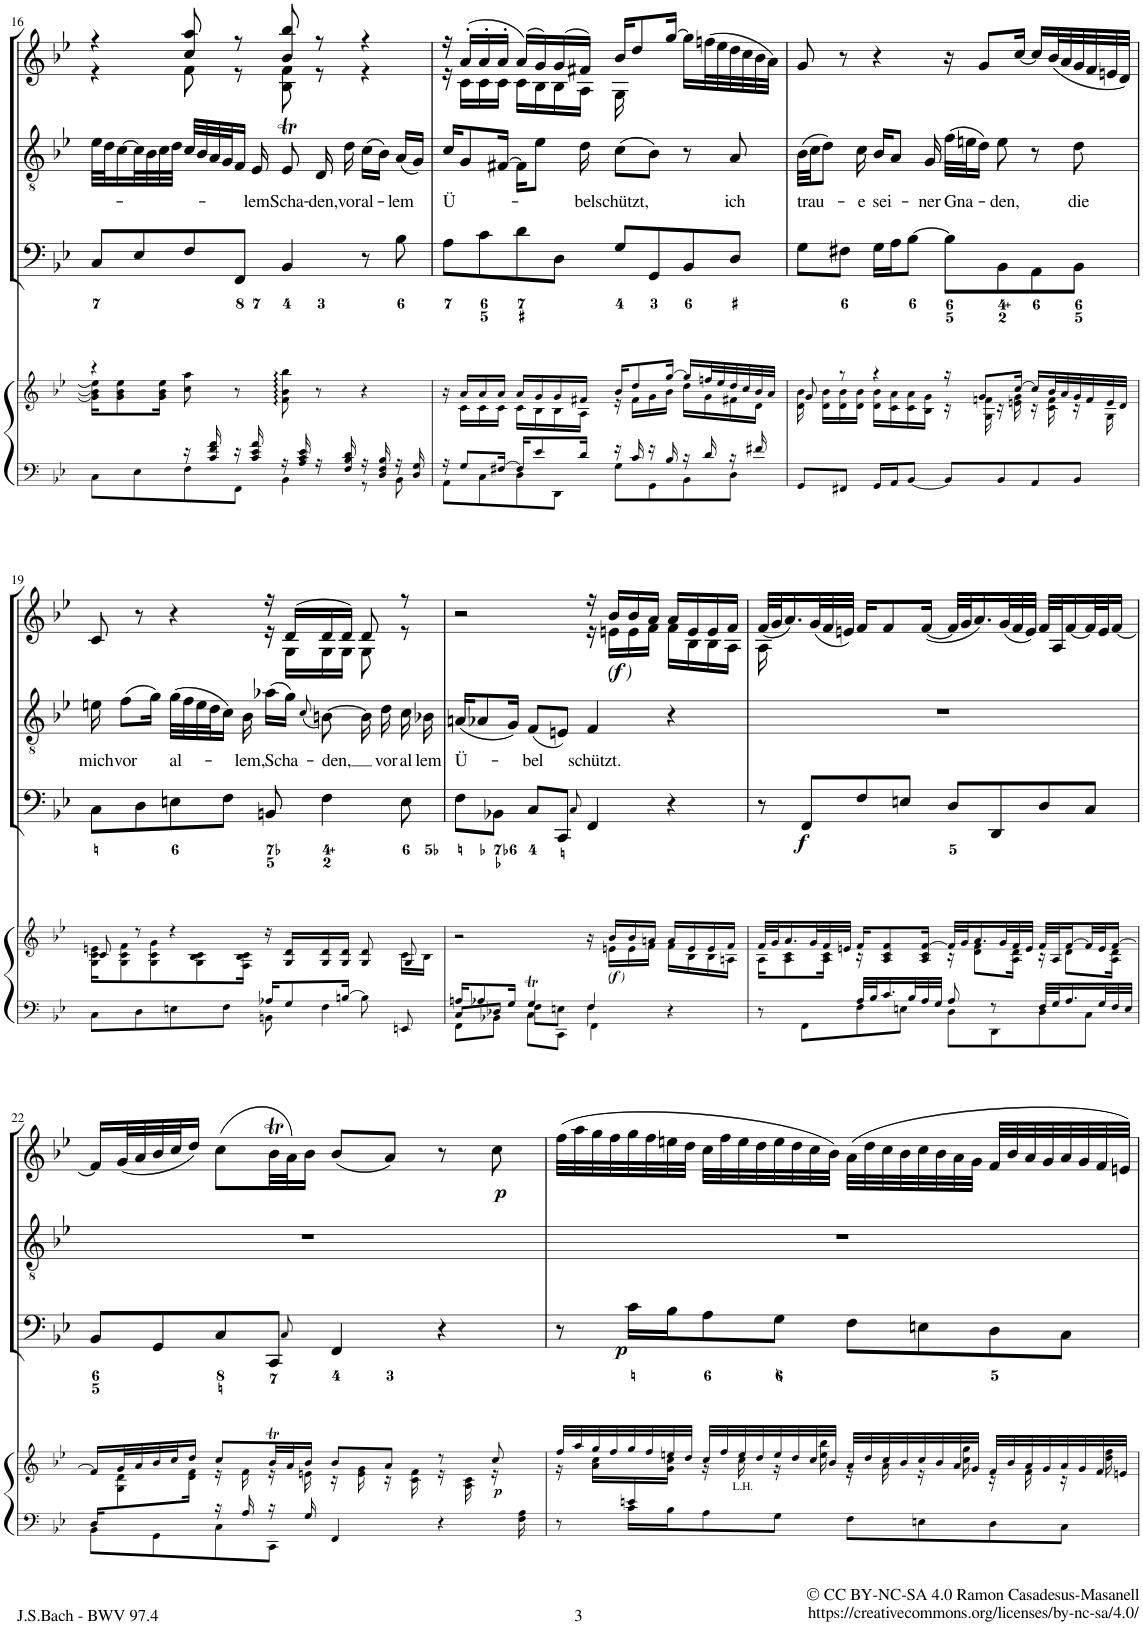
**kern	**kern	**kern	**kern	**text	**kern
*part4	*part4	*part3	*part2	*part2	*part1
*staff5	*staff4	*staff3	*staff2	*staff2	*staff1
*I"Piano reduction	*	*I"Organo e Continuo	*I"Tenore	*	*I"Violino Solo
*I'Pno	*	*	*	*	*I'Vln
!!LO:PB:g=z
*clefF4	*clefG2	*clefF4	*clefGv2	*	*clefG2
*k[b-e-]	*k[b-e-]	*k[b-e-]	*k[b-e-]	*	*k[b-e-]
*M4/4	*M4/4	*M4/4	*M4/4	*	*M4/4
*met(c)	*met(c)	*met(c)	*met(c)	*	*met(c)
=16	=16	=16	=16	=16	=16
*^	*^	*	*	*	*^
4ryy	8C\L	4r	16g\] 16b-\] 16ee-\]KL	8C/L	32e-\LLL	.	4r	4r
.	.	.	.	.	32d\J	.	.	.
.	.	.	8g\ 8b-\ 8ee-\	.	[16c\	.	.	.
.	8E-\	.	.	8E-/	32c\L]	.	.	.
.	.	.	.	.	32B-\	.	.	.
.	.	.	16g\ 16b-\ 16ee-\Jk	.	32c\	.	.	.
.	.	.	.	.	32d\JJJ	.	.	.
16r	8F\	8cc\ 8aa\	8ryy	8F/	32c/LLL	.	8cc/ 8aa/	8f\
.	.	.	.	.	32B-/	.	.	.
16c/ 16f/ 16a/	.	.	.	.	32A/	.	.	.
.	.	.	.	.	32G/J	.	.	.
16r	8FF\J	8r	8ryy	8FF/J	16F/JJ	.	8r	8r
!	!	!	!	!	!	!LO:LY:b	!	!
16c/ 16e-/ 16a/	.	.	.	.	16E-/	-lem	.	.
!	!	!	!	!	!	!LO:LY:b	!	!
16r	4BB-\	8f\: 8b-\: 8bb-\:	8ryy	4BB-/	8E-T/	Scha-	8b-/ 8bb-/	8B-\ 8f\
16A/ 16c/ 16e-/	.	.	.	.	.	.	.	.
!	!	!	!	!	!	!LO:LY:b	!	!
16r	.	8r	8ryy	.	16D/	-den,	8r	8r
!	!	!	!	!	!	!LO:LY:b	!	!
16F/ 16B-/ 16d/	.	.	.	.	16d\	vor	.	.
!	!	!	!	!	!	!LO:LY:b	!	!
16r	8r	4r	4ryy	8r	(16c\LL	al-	4r	4r
16D/ 16F/ 16B-/	.	.	.	.	16B-\JJ)	.	.	.
!	!	!	!	!	!	!LO:LY:b	!	!
16r	8BB-\	.	.	8B-\	(16A/LL	-lem	.	.
16D/ 16G/	.	.	.	.	16G/JJ)	.	.	.
=17	=17	=17	=17	=17	=17	=17	=17	=17
!	!	!	!	!	!	!LO:LY:b	!	!
16r	8AA\L	16r	16ryy	8A\L	16c/KL	Ü-	16r	16r
8G/L	.	16a/LL	16c\LL	.	8G/	.	(16a'/LL	16c\LL
.	8C\	16a/	16c\	8c\	.	.	16a'/	16c\
[16F#X/Jk	.	16a/JJ	16c\JJ	.	[16F#X/Jk	.	16a'/JJ	16c\JJ
16F#/KL]	8D\	16a/LL	16c\LL	8d\	16F#\KL]	.	(16a/LL)	16c\LL
8e-/	.	16g/	16B-\	.	8e-\J	.	16g/)	16B-\
.	8DD\J	16g/	16B-\	8D\J	.	.	(16g/	16B-\
!	!	!	!	!	!	!LO:LY:b	!	!
16d/Jk	.	16f#X/JJ	16A\JJ	.	16d\	-bel	16f#X/JJ)	16A\JJ
!	!	!	!	!	!	!LO:LY:b	!	!
16r	8G\L	16b-/KL	16r	8G/L	(8c\L	schützt,	16b-/KL	16G\
16c/	.	8dd/	16f#\LL	.	.	.	8dd/	16ryy
16r	8GG\	.	16g\	8GG/	8B-\J)	.	.	8ryy
16B-/	.	[16gg/Jk	16b-\JJ	.	.	.	[16gg/Jk	.
16r	8BB-\	16gg/LL]	16dd\LL	8BB-/	8r	.	16gg\LL]	4ryy
16d/	.	32ffn/L	16g\	.	.	.	(>32ffn\L	.
.	.	32ee-/	.	.	.	.	32ee-\	.
!	!	!	!	!	!	!LO:LY:b	!	!
16r	8D\J	32dd/	16f#X\	8D/J	8A/	ich	32dd\	.
.	.	32cc/	.	.	.	.	32cc\	.
16f#X/	.	32b-/	16d\JJ	.	.	.	32b-\	.
.	.	32a/JJJ	.	.	.	.	32a\JJJ)	.
*v	*v	*	*	*	*	*	*v	*v
=18	=18	=18	=18	=18	=18	=18
!	!	!	!	!	!LO:LY:b	!
8GG/L	8g/	16d\ 16b-\	8G\L	(32B-\LLL	trau-	8g/
.	.	.	.	32c\JJ	.	.
.	.	16d\ 16b-\LL	.	8d\J)	.	.
8FF#X/J	8r	16d\ 16b-\	8F#X\J	.	.	8r
!	!	!	!	!	!LO:LY:b	!
.	.	16d\ 16b-\JJ	.	16c\	-e	.
!	!	!	!	!	!LO:LY:b	!
16GG/LL	4r	16d\ 16b-\LL	16G\LL	16B-/KL	sei-	4r
16AA/J	.	16c\ 16a\	16A\J	8A/J	.	.
[8BB-/J	.	16c\ 16a\	[8B-\J	.	.	.
!	!	!	!	!	!LO:LY:b	!
.	.	16B-\ 16g\JJ	.	16G/	-ner	.
!	!	!	!	!	!LO:LY:b	!
8BB-/L]	16r	16r	8B-\L]	(32f\LLL	Gna-	16r
.	.	.	.	32en\J	.	.
.	8g/L	16G\ 16fn\	.	16d\JJ)	.	8g/L
!	!	!	!	!	!LO:LY:b	!
8BB-/	.	16r	8BB-\	8e\	-den,	.
.	[16cc/Jk	16en\ 16g\	.	.	.	[16cc/Jk
8AA/	16cc/LL]	16r	8AA\	8r	.	16cc/LL]
.	32b-/L	16c\ 16f\	.	.	.	(32b-/L
.	32a/	.	.	.	.	32a/
!	!	!	!	!	!LO:LY:b	!
8BB-/J	32g/	16r	8BB-\J	8d\	die	32g/
.	32f/	.	.	.	.	32f/
.	32e/	16G\	.	.	.	32en/
.	32d/JJJ	.	.	.	.	32d/JJJ)
!!LO:LB:g=z
=19	=19	=19	=19	=19	=19	=19
*^	*	*	*	*	*	*
!	!	!	!	!	!	!LO:LY:b	!
*	*	*	*	*	*	*	*^
2ryy	8C\L	8c/	16G\ 16c\ 16en\KL	8C\L	16en\	mich	8c/	8ryy
!	!	!	!	!	!	!LO:LY:b	!	!
.	.	.	8G\ 8c\ 8f\	.	(8f\L	vor	.	.
.	8D\	8r	.	8D\	.	.	8r	8ryy
.	.	.	8G\ 8c\ 8g\	.	16g\Jk)	.	.	.
!	!	!	!	!	!	!LO:LY:b	!	!
.	8En\	4r	.	8En\	(32g\LLL	al-	4r	4ryy
.	.	.	.	.	32f\	.	.	.
.	.	.	8G\ 8B-\ 8c\	.	32e\	.	.	.
.	.	.	.	.	32d\J	.	.	.
.	8F\J	.	.	8F\J	16c\JJ)	.	.	.
!	!	!	!	!	!	!LO:LY:b	!	!
.	.	.	16F\ 16B-\ 16c\Jk	.	16B-\	-lem,	.	.
!	!	!	!	!	!	!LO:LY:b	!	!
16A-X/KL	8BBn\	16r	4.ryy	8BBn/	(16a-X\LL	Scha-	16r	16r
8G/	.	16G/ 16d/LL	.	.	16g\JJ)	.	(16d/LL	16G\LL
.	.	.	.	.	(8qc/	.	.	.
!	!	!	!	!	!	!LO:LY:b	!	!
.	4F\	16G/ 16d/	.	4F\	[8Bn\)	-den,	16d/	16G\
[16Bn/Jk	.	16G/ 16d/JJ	.	.	.	.	16d/JJ)	16G\JJ
8B\]	.	8G/ 8d/	.	.	16B\]	.	8d/	8G\
!	!	!	!	!	!	!LO:LY:b	!	!
.	.	.	.	.	16d\	vor	.	.
!	!	!	!	!	!	!LO:LY:b	!	!
8ryy	8EEn/	8G/	16c\LL	8E\	16c\	al-	8r	8r
!	!	!	!	!	!	!LO:LY:b	!	!
.	.	.	16B-\JJ	.	16B-X\	-lem	.	.
=20	=20	=20	=20	=20	=20	=20	=20	=20
*	*^	*	*	*^	*	*	*	*
!	!	!	!	!	!	!	!	!LO:LY:b	!	!
16An/KL	8FF\L	8C/L	2r	2ryy	8F\L	4ryy	(16An/KL	Ü-	2r	2ryy
8A-X/	.	.	.	.	.	.	8A-X/	.	.	.
.	8BB-X\J	8D-X/J	.	.	8BB-X\J	.	.	.	.	.
16G/Jk	.	.	.	.	.	.	16G/Jk)	.	.	.
!	!	!	!	!	!	!	!	!LO:LY:b	!	!
4GT/	8C\L	8F\L	.	.	8C/L	8ryy	(8F/L	-bel	.	.
.	8CC\J	8En\J	.	.	8CC/J	8C!/	8En/J)	.	.	.
!	!	!	!	!	!	!	!	!LO:LY:b	!	!
4F/	4FF\	4F\	16r	16ryy	4FF/	4ryy	4F/	schützt.	16r	16r
!	!	!	!	!	!	!	!	!	!LO:TX:b:i:t=(	!
!	!	!	!	!	!	!	!	!	!LO:TX:b:i:t=)	!
!	!	!	!LO:TX:b:i:t=(	!	!	!	!	!	!	!
!	!	!	!LO:TX:b:i:t=)	!	!	!	!	!	!	!
.	.	.	16b-/LL	16en\LL	.	.	.	.	16b-/LL	16en\LL
.	.	.	16b-/	16e\	.	.	.	.	16b-/	16e\
.	.	.	16an/JJ	16f\JJ	.	.	.	.	16a/JJ	16f\JJ
4r	4ryy	4ryy	16a/LL	16f\LL	4r	4ryy	4r	.	16a/LL	16f\LL
.	.	.	16e/	16B-\	.	.	.	.	16e/	16B-\
.	.	.	16e/	16B-\	.	.	.	.	16e/	16B-\
.	.	.	16f/JJ	16An\JJ	.	.	.	.	16f/JJ	16A\JJ
*	*v	*v	*	*	*v	*v	*	*	*	*
=21	=21	=21	=21	=21	=21	=21	=21	=21
8r	8ryy	32f/LLL	16A\KL	8r	1r	.	(<32f/LLL	16A\
.	.	32g/J	.	.	.	.	32g/J	.
.	.	16.a/	8A\ 8c\	.	.	.	16.a/)	16ryy
8ryy	8FF\L	.	.	8FF/L	.	.	.	8ryy
.	.	32g/L	.	.	.	.	(<32g/L	.
.	.	32f/	16A\ 16c\Jk	.	.	.	32f/	.
.	.	32en/JJJ	.	.	.	.	32en/JJJ)	.
32A/LLL	8F\	16f/KL	16r	8F/	.	.	16f/KL	4ryy
32B-/J	.	.	.	.	.	.	.	.
16.c/	.	8A/ 8c/ 8f/	16ryy	.	.	.	8f/	.
.	8En\J	.	8ryy	8En/J	.	.	.	.
32B-/L	.	.	.	.	.	.	.	.
32A/	.	16A/ 16c/ [16f/Jk	.	.	.	.	(<[<16f/Jk	.
32G/JJJ	.	.	.	.	.	.	.	.
8A/	8D\L	32f/LLL]	16r	8D/L	.	.	32f/LLL]	2ryy
.	.	32g/J	.	.	.	.	32g/J	.
.	.	16.a/	8d\ 8f\L	.	.	.	16.a/)	.
8r	8DD\	.	.	8DD/	.	.	.	.
.	.	32g/L	.	.	.	.	(<32g/L	.
.	.	32f/	16A\ 16d\Jk	.	.	.	32f/	.
.	.	32e/JJJ	.	.	.	.	32e/JJJ)	.
32F/LLL	8D\	32f/LLL	16r	8D/	.	.	32f/LLL	.
32G/J	.	32A/J	.	.	.	.	32A/J	.
16.A/	.	[16f/	8d\L	.	.	.	[<16f/	.
.	8C\J	32f/L]	.	8C/J	.	.	32f/L]	.
32G/L	.	32e/J	.	.	.	.	32e/J	.
32F/	.	[>16f/JJ	16A\ 16d\Jk	.	.	.	[<16f/JJ	.
32E/JJJ	.	.	.	.	.	.	.	.
*	*	*	*	*	*	*	*v	*v
!!LO:LB:g=z
=22	=22	=22	=22	=22	=22	=22	=22
*	*^	*	*	*^	*	*	*
16D/KL	4ryy	8BB-\L	16f/LL]	16ryy	8BB-/L	4ryy	1r	.	16f/LL]
2..ryy	.	.	32g/L	8G\ 8d\	.	.	.	.	(32g/L
.	.	.	32a/	.	.	.	.	.	32a/
.	.	8GG\	32b-/	.	8GG/	.	.	.	32b-/
.	.	.	32cc/J	.	.	.	.	.	32cc/J
.	.	.	16dd/JJ	16d\ 16f\Jk	.	.	.	.	16dd/JJ)
.	16r	8C\	8cc/L	16r	8C/	8ryy	.	.	(8cc\L
.	16A/	.	.	16f\	.	.	.	.	.
.	16r	8CC\J	32b-T/LL	16r	8CC/J	8C!/	.	.	32b-T\LL
.	.	.	32a/J	.	.	.	.	.	32a\J)
.	16G/	.	16b-/JJ	16en\	.	.	.	.	16b-\JJ
.	4FF/	4ryy	8b-/L	16r	4FF/	4ryy	.	.	(8b-/L
.	.	.	.	16e\ 16g\	.	.	.	.	.
.	.	.	8a/J	16r	.	.	.	.	8a/J)
.	.	.	.	16c\ 16f\	.	.	.	.	.
.	4r	4ryy	8r	16r	4r	4ryy	.	.	8r
.	.	.	.	16A\ 16c\	.	.	.	.	.
.	.	.	8cc/	16r	.	.	.	.	8cc\
16F\ 16A\	.	.	.	16ryy	.	.	.	.	.
*	*v	*v	*	*	*v	*v	*	*	*
=23	=23	=23	=23	=23	=23	=23	=23
8ryy	8r	32ff/LLL	16r	8r	1r	.	(32ff\LLL
.	.	32aa/	.	.	.	.	32aa\
.	.	32gg/	16a\ 16cc\LL	.	.	.	32gg\
.	.	32ff/	.	.	.	.	32ff\
16en/	16c\LL	32gg/	16ryy	16c\LL	.	.	32gg\
.	.	32ff/	.	.	.	.	32ff\
2ryy	16B-\J	32een/	16g\ 16cc\JJ	16B-\J	.	.	32een\
.	.	32dd/JJJ	.	.	.	.	32dd\JJJ
.	8A\	32cc/LLL	16r	8A\	.	.	32cc\LLL
.	.	32ff/	.	.	.	.	32ff\
!	!	!LO:TX:b:t=L.H.	!	!	!	!	!
.	.	32ee/	16cc\	.	.	.	32ee\
.	.	32dd/	.	.	.	.	32dd\
.	8G\J	32ee/	16r	8G\J	.	.	32ee\
.	.	32dd/	.	.	.	.	32dd\
.	.	32cc/	16ee\ 16bb-\	.	.	.	32cc\
.	.	32b-/JJJ	.	.	.	.	32b-\JJJ)
.	8F\L	32a/LLL	16r	8F\L	.	.	(32a\LLL
.	.	32dd/	.	.	.	.	32dd\
.	.	32cc/	16a\	.	.	.	32cc\
.	.	32b-/	.	.	.	.	32b-\
.	8En\	32cc/	16r	8En\	.	.	32cc\
.	.	32b-/	.	.	.	.	32b-\
4ryy	.	32a/	16cc\ 16gg\	.	.	.	32a\
.	.	32g/JJJ	.	.	.	.	32g\JJJ
.	8D\	32f/LLL	16r	8D\	.	.	32f/LLL
.	.	32b-/	.	.	.	.	32b-/
.	.	32a/	16f\	.	.	.	32a/
.	.	32g/	.	.	.	.	32g/
.	8C\J	32a/	16r	8C\J	.	.	32a/
.	.	32g/	.	.	.	.	32g/
16ryy	.	32f/	16dd\ 16ff\	.	.	.	32f/
.	.	32en/JJJ	.	.	.	.	32en/JJJ)
*v	*v	*	*	*	*	*	*
*	*v	*v	*	*	*	*
=	=	=	=	=	=
*-	*-	*-	*-	*-	*-
